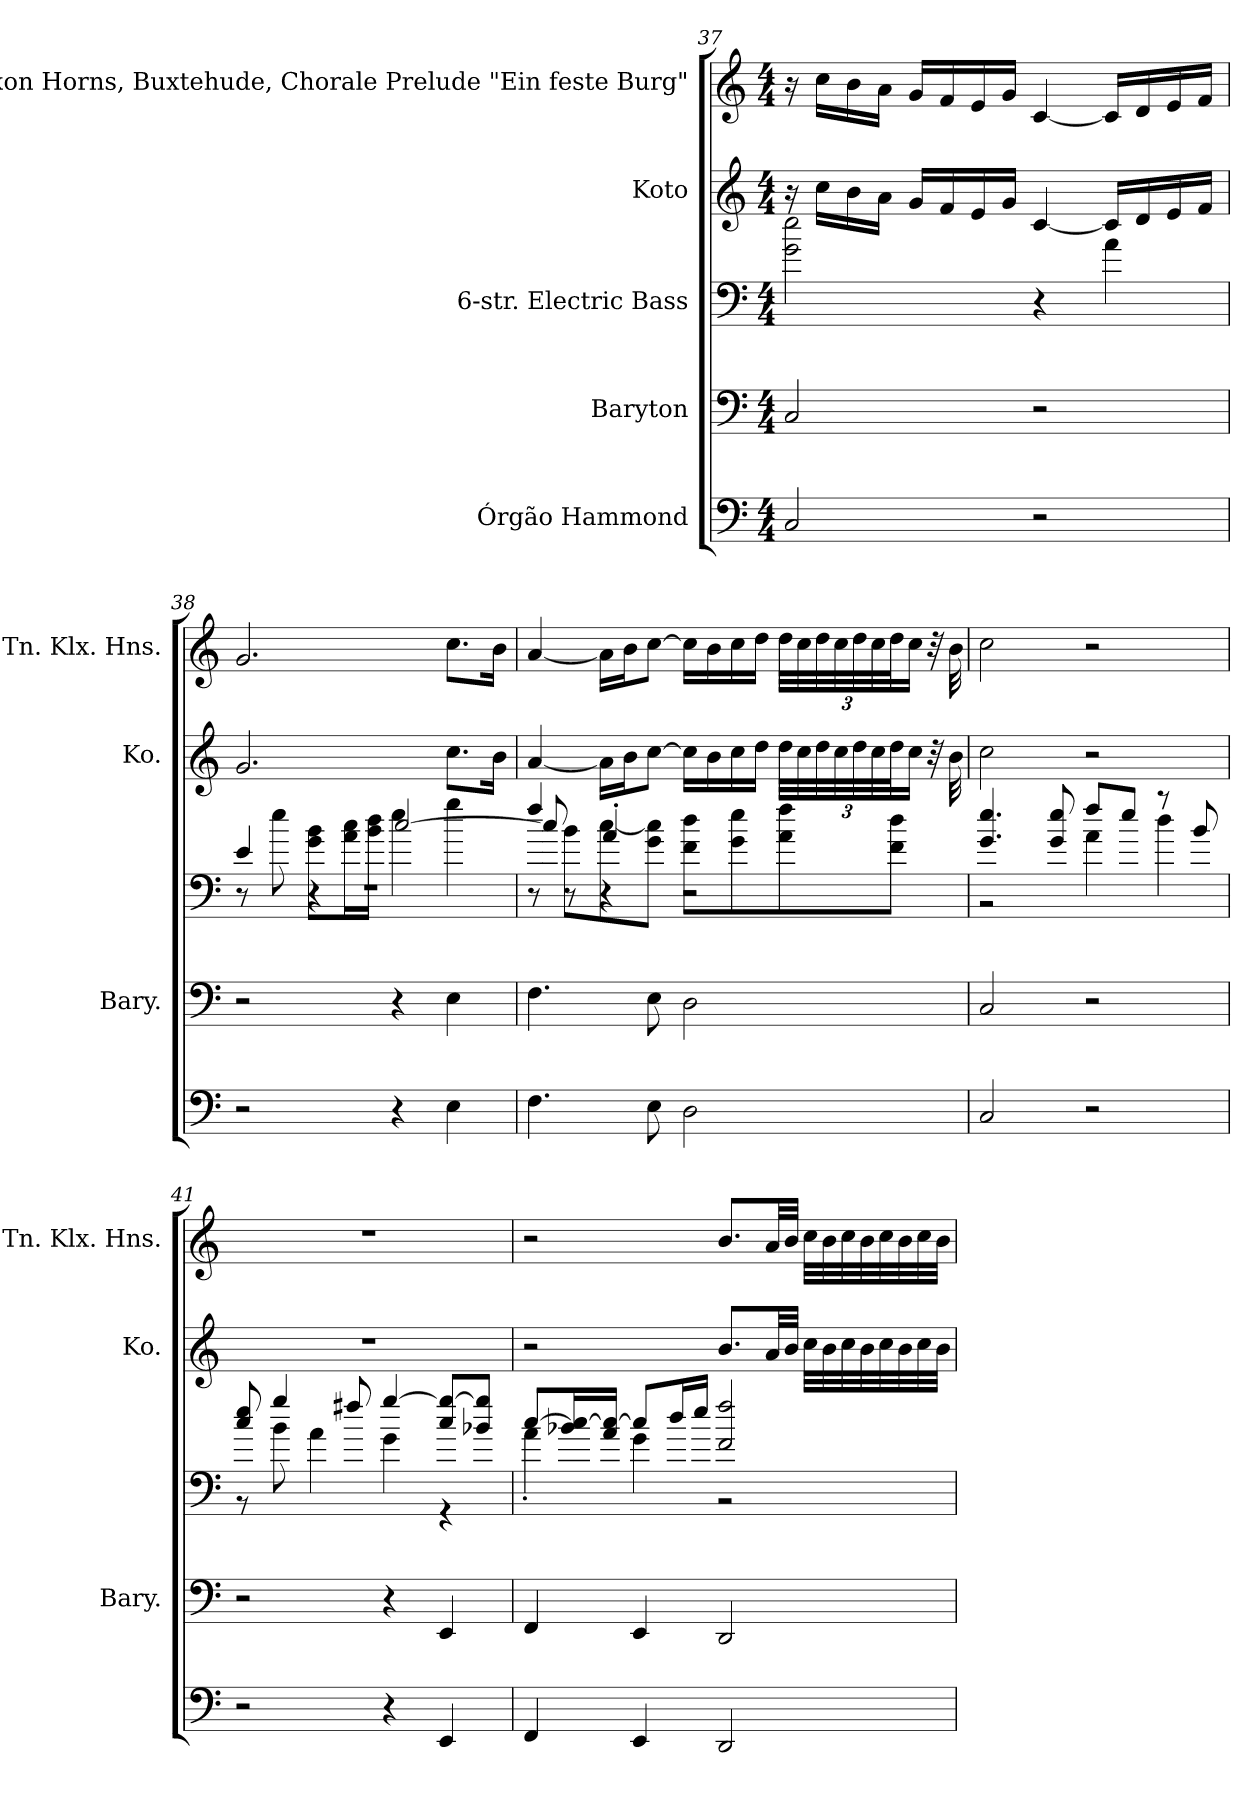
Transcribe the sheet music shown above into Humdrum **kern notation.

**kern	**kern	**kern	**kern	**kern
*part5	*part4	*part3	*part2	*part1
*staff5	*staff4	*staff3	*staff2	*staff1
*I"Órgão Hammond	*I"Baryton	*I"6-str. Electric Bass	*I"Koto	*I"Tuned Klaxon Horns, Buxtehude, Chorale Prelude &quot;Ein feste Burg&quot;
*	*I'Bary.	*	*I'Ko.	*I'Tn. Klx. Hns.
*clefF4	*clefF4	*clefF4	*clefG2	*clefG2
*	*	*ITrd7c12	*	*
*k[]	*k[]	*k[]	*k[]	*k[]
*M4/4	*M4/4	*M4/4	*M4/4	*M4/4
=37	=37	=37	=37	=37
2C/	2C/	2G\ 2e\	16r	16r
.	.	.	16cc\LL	16cc\LL
.	.	.	16b\	16b\
.	.	.	16a\JJ	16a\JJ
.	.	.	16g/LL	16g/LL
.	.	.	16f/	16f/
.	.	.	16e/	16e/
.	.	.	16g/JJ	16g/JJ
2r	2r	4r	[4c/	[4c/
.	.	4A\	16c/LL]	16c/LL]
.	.	.	16d/	16d/
.	.	.	16e/	16e/
.	.	.	16f/JJ	16f/JJ
!!LO:PB:g=z
=38	=38	=38	=38	=38
*	*	*^	*	*
*	*	*	*^	*	*
2r	2r	1r	8r	4E/	2.g/	2.g/
.	.	.	8e\	.	.	.
.	.	.	8G\ 8B\L	4r	.	.
.	.	.	16A\ 16c\L	.	.	.
.	.	.	16B\ 16d\JJ	.	.	.
4r	4r	.	4e\	[2c/	.	.
4E\	4E\	.	4g\	.	8.cc\L	8.cc\L
.	.	.	.	.	16b\Jk	16b\Jk
=39	=39	=39	=39	=39	=39	=39
4.F\	4.F\	4f/	8r	8c/]	[4a/	[4a/
.	.	.	8B\L	8r	.	.
.	.	4r	[8c\	4A'/	16a\LL]	16a\LL]
.	.	.	.	.	16b\J	16b\J
8E\	8E\	.	8G\ 8c\]J	.	[8cc\J	[8cc\J
2D\	2D\	2r	8F\ 8d\L	2r	16cc\LL]	16cc\LL]
.	.	.	.	.	16b\	16b\
.	.	.	8G\ 8e\	.	16cc\	16cc\
.	.	.	.	.	16dd\JJ	16dd\JJ
*	*	*	*	*	*Xbrackettup	*Xbrackettup
.	.	.	8A\ 8f\	.	48dd\LLL	48dd\LLL
.	.	.	.	.	48cc\	48cc\
.	.	.	.	.	48dd\	48dd\
.	.	.	.	.	48cc\	48cc\
.	.	.	.	.	48dd\	48dd\
.	.	.	.	.	48cc\	48cc\
.	.	.	8F\ 8d\J	.	48dd\J	48dd\J
.	.	.	.	.	24cc\JJ	24cc\JJ
.	.	.	.	.	32r	32r
.	.	.	.	.	32b\	32b\
*	*	*	*v	*v	*	*
=40	=40	=40	=40	=40	=40
2C/	2C/	4.G/ 4.e/	2r	2cc\	2cc\
.	.	8G/ 8e/	.	.	.
2r	2r	8f/L	4A\	2r	2r
.	.	8e/J	.	.	.
.	.	8r	4d\	.	.
.	.	8B/	.	.	.
!!LO:LB:g=z
=41	=41	=41	=41	=41	=41
2r	2r	8c/ 8e/	8r	1r	1r
.	.	4g/	8B\	.	.
.	.	.	4A\	.	.
.	.	8f#X/	.	.	.
4r	4r	[4g/	4G\	.	.
4EE/	4EE/	8c/ 8g/_L	4r	.	.
.	.	8B-X/ 8g/]J	.	.	.
=42	=42	=42	=42	=42	=42
4FF/	4FF/	[8c/L	4A'\	2r	2r
.	.	16B-X/ 16c/_L	.	.	.
.	.	16A/ 16c/_JJ	.	.	.
4EE/	4EE/	8c/L]	4G\	.	.
.	.	16d/L	.	.	.
.	.	16e/JJ	.	.	.
2DD/	2DD/	2F/ 2f/	2r	8.b/L	8.b/L
.	.	.	.	32a/LL	32a/LL
.	.	.	.	32b/JJJ	32b/JJJ
.	.	.	.	32cc\LLL	32cc\LLL
.	.	.	.	32b\	32b\
.	.	.	.	32cc\	32cc\
.	.	.	.	32b\	32b\
.	.	.	.	32cc\	32cc\
.	.	.	.	32b\	32b\
.	.	.	.	32cc\	32cc\
.	.	.	.	32b\JJJ	32b\JJJ
*	*	*v	*v	*	*
=	=	=	=	=
*-	*-	*-	*-	*-
